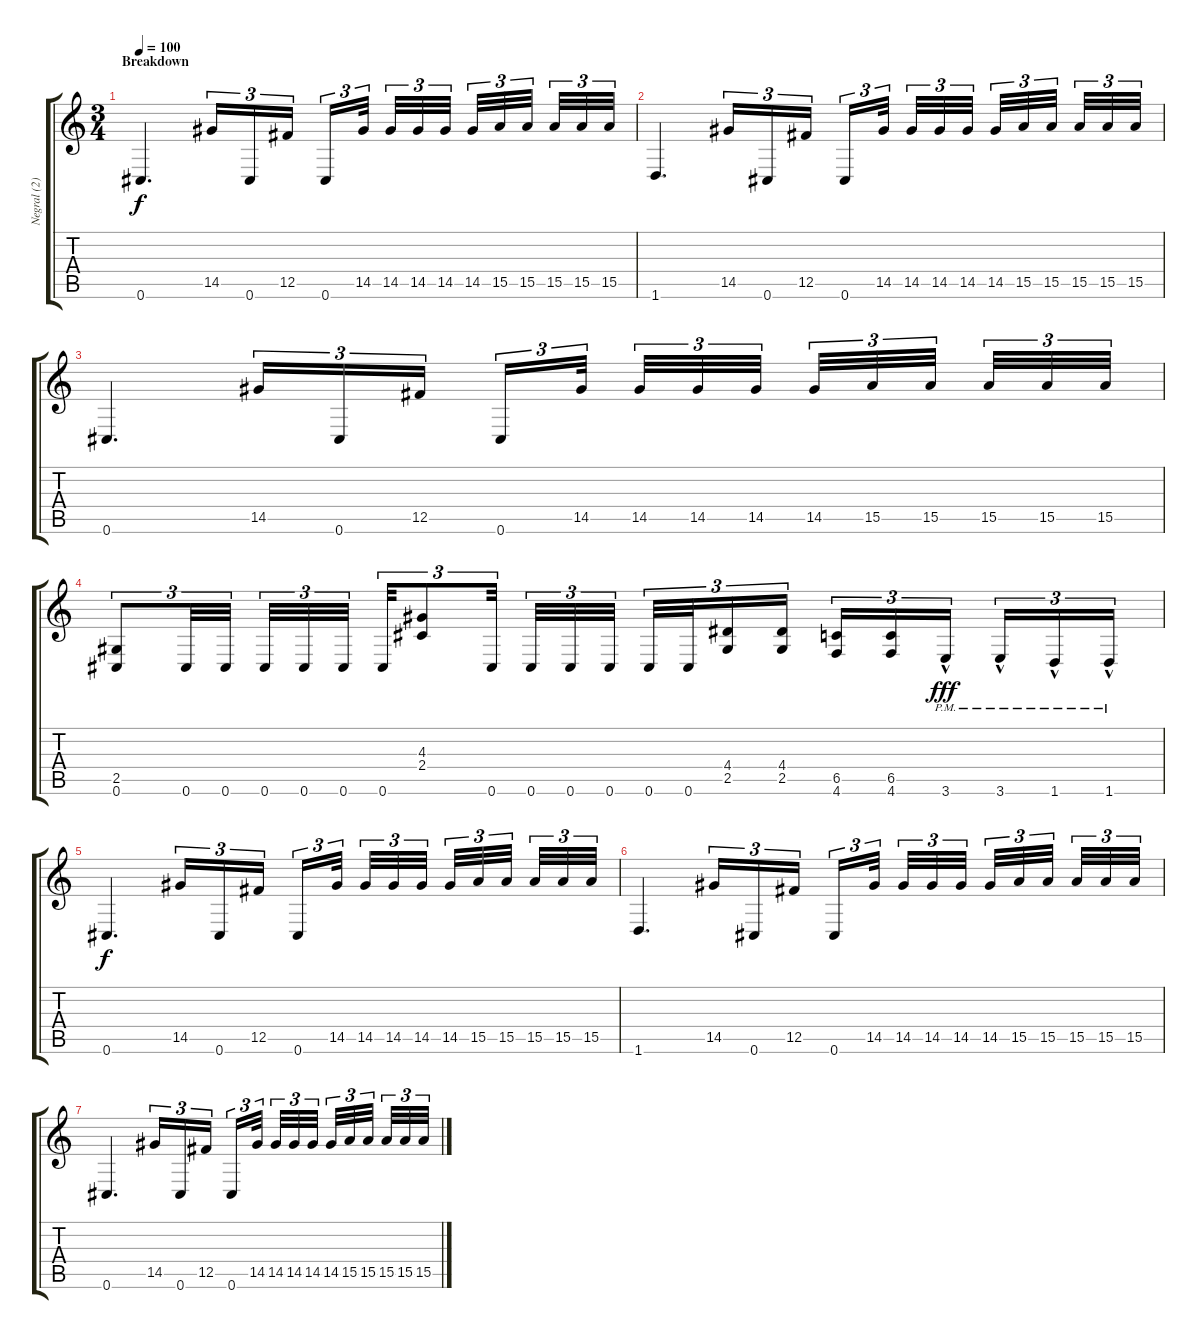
\track ("Negral (2)" "Negral (2)") {instrument distortionguitar}
\staff {score tabs}
\tuning (Db4 Ab3 E3 B2 Gb2 Db2) {hide}
\ts (3 4)
\section ("" "Breakdown")
\tempo 100
\clef g2
\ks c
0.6.4{d dy f} 14.5.16{tu (3 2)} 0.6.16{tu (3 2)} 12.5.16{tu (3 2)} 0.6.16{tu (3 2)} 14.5.32{tu (3 2) beam splitsecondary} 14.5.32{tu (3 2)} 14.5.32{tu (3 2)} 14.5.32{tu (3 2) beam splitsecondary} 14.5.32{tu (3 2)} 15.5.32{tu (3 2)} 15.5.32{tu (3 2) beam splitsecondary} 15.5.32{tu (3 2)} 15.5.32{tu (3 2)} 15.5.32{tu (3 2)} |
1.6.4{d} 14.5.16{tu (3 2)} 0.6.16{tu (3 2)} 12.5.16{tu (3 2)} 0.6.16{tu (3 2)} 14.5.32{tu (3 2) beam splitsecondary} 14.5.32{tu (3 2)} 14.5.32{tu (3 2)} 14.5.32{tu (3 2) beam splitsecondary} 14.5.32{tu (3 2)} 15.5.32{tu (3 2)} 15.5.32{tu (3 2) beam splitsecondary} 15.5.32{tu (3 2)} 15.5.32{tu (3 2)} 15.5.32{tu (3 2)} |
0.6.4{d} 14.5.16{tu (3 2)} 0.6.16{tu (3 2)} 12.5.16{tu (3 2)} 0.6.16{tu (3 2)} 14.5.32{tu (3 2) beam splitsecondary} 14.5.32{tu (3 2)} 14.5.32{tu (3 2)} 14.5.32{tu (3 2) beam splitsecondary} 14.5.32{tu (3 2)} 15.5.32{tu (3 2)} 15.5.32{tu (3 2) beam splitsecondary} 15.5.32{tu (3 2)} 15.5.32{tu (3 2)} 15.5.32{tu (3 2)} |
(2.5 0.6).8{tu (3 2)} 0.6.32{tu (3 2)} 0.6.32{tu (3 2) beam splitsecondary} 0.6.32{tu (3 2)} 0.6.32{tu (3 2)} 0.6.32{tu (3 2) beam splitsecondary} 0.6.32{tu (3 2)} (4.3 2.4).8{tu (3 2)} 0.6.32{tu (3 2) beam splitsecondary} 0.6.32{tu (3 2)} 0.6.32{tu (3 2)} 0.6.32{tu (3 2) beam splitsecondary} 0.6.32{tu (3 2)} 0.6.32{tu (3 2)} (4.4 2.5).16{tu (3 2)} (4.4 2.5).16{tu (3 2)} (6.5 4.6).16{tu (3 2)} (6.5 4.6).16{tu (3 2)} 3.6{hac pm}.16{tu (3 2) dy fff beam splitsecondary} 3.6{hac pm}.16{tu (3 2)} 1.6{hac pm}.16{tu (3 2)} 1.6{hac pm}.16{tu (3 2)} |
0.6.4{d dy f} 14.5.16{tu (3 2)} 0.6.16{tu (3 2)} 12.5.16{tu (3 2)} 0.6.16{tu (3 2)} 14.5.32{tu (3 2) beam splitsecondary} 14.5.32{tu (3 2)} 14.5.32{tu (3 2)} 14.5.32{tu (3 2) beam splitsecondary} 14.5.32{tu (3 2)} 15.5.32{tu (3 2)} 15.5.32{tu (3 2) beam splitsecondary} 15.5.32{tu (3 2)} 15.5.32{tu (3 2)} 15.5.32{tu (3 2)} |
1.6.4{d} 14.5.16{tu (3 2)} 0.6.16{tu (3 2)} 12.5.16{tu (3 2)} 0.6.16{tu (3 2)} 14.5.32{tu (3 2) beam splitsecondary} 14.5.32{tu (3 2)} 14.5.32{tu (3 2)} 14.5.32{tu (3 2) beam splitsecondary} 14.5.32{tu (3 2)} 15.5.32{tu (3 2)} 15.5.32{tu (3 2) beam splitsecondary} 15.5.32{tu (3 2)} 15.5.32{tu (3 2)} 15.5.32{tu (3 2)} |
0.6.4{d} 14.5.16{tu (3 2)} 0.6.16{tu (3 2)} 12.5.16{tu (3 2)} 0.6.16{tu (3 2)} 14.5.32{tu (3 2) beam splitsecondary} 14.5.32{tu (3 2)} 14.5.32{tu (3 2)} 14.5.32{tu (3 2) beam splitsecondary} 14.5.32{tu (3 2)} 15.5.32{tu (3 2)} 15.5.32{tu (3 2) beam splitsecondary} 15.5.32{tu (3 2)} 15.5.32{tu (3 2)} 15.5.32{tu (3 2)}
